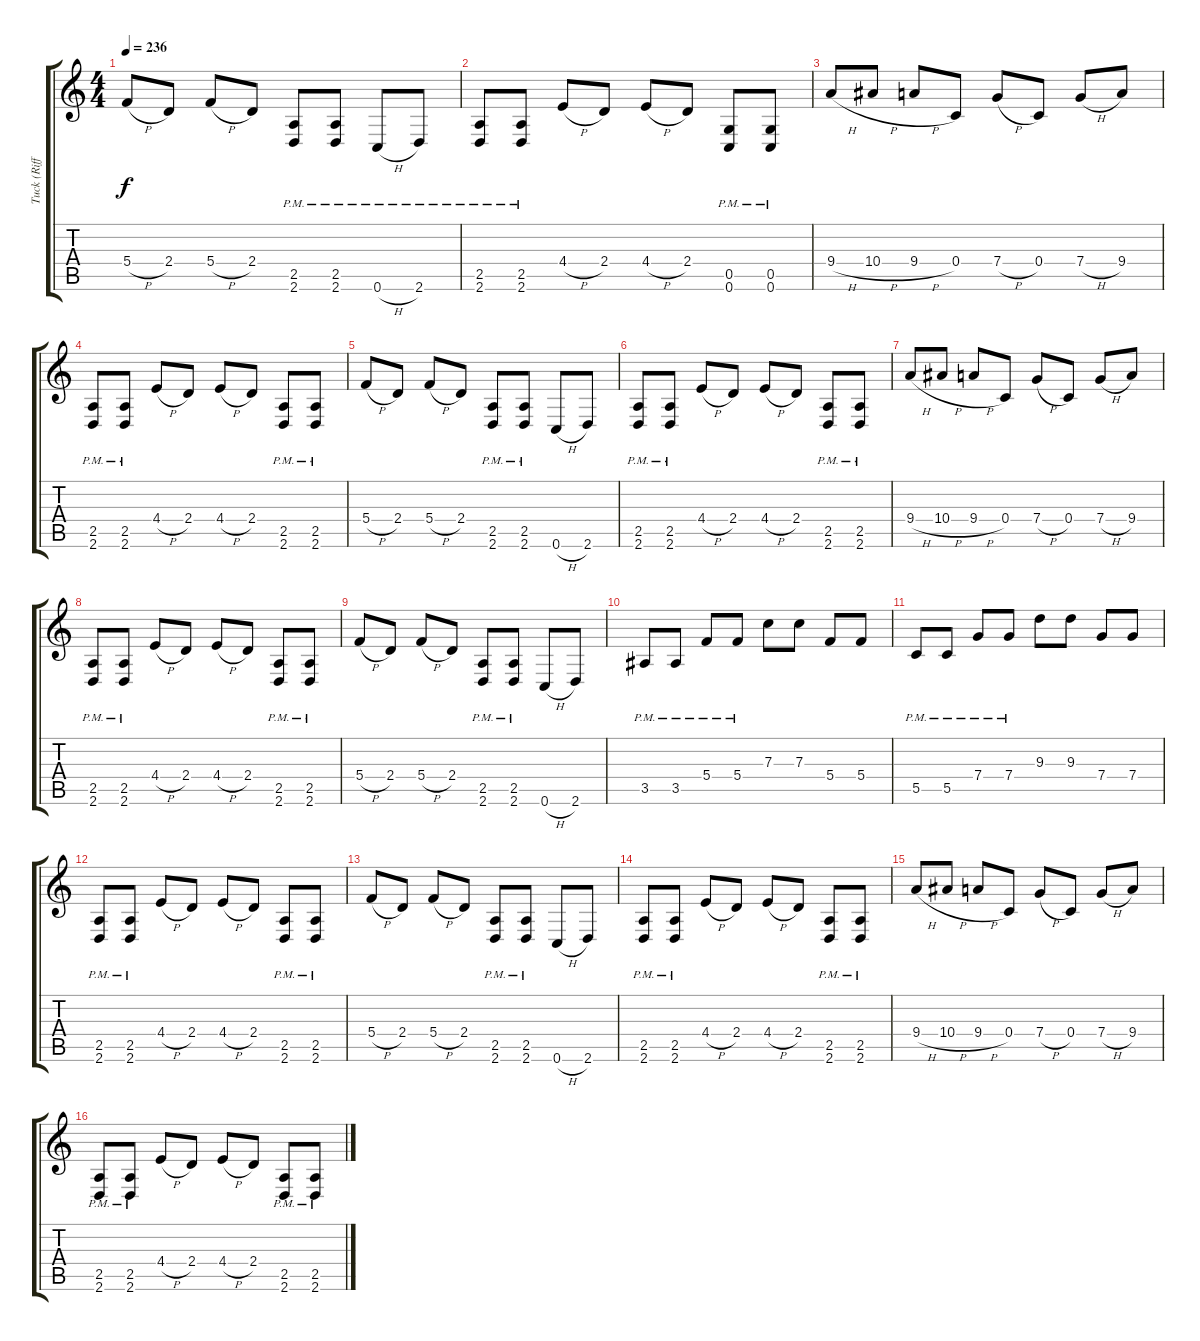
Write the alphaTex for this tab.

\track ("Tuck (Riff)" "Tuck (Riff") {instrument distortionguitar}
\staff {score tabs}
\tuning (D4 A3 F3 C3 G2 C2) {hide}
\ts (4 4)
\tempo 236
\clef g2
\ks c
5.4{h}.8{dy f} 2.4.8 5.4{h}.8 2.4.8 (2.5{pm} 2.6{pm}).8 (2.5 2.6{pm}).8 0.6{h pm}.8 2.6{pm}.8 |
(2.5{pm} 2.6{pm}).8 (2.5{pm} 2.6{pm}).8 4.4{h}.8 2.4.8 4.4{h}.8 2.4.8 (0.5{pm} 0.6{pm}).8 (0.5{pm} 0.6{pm}).8 |
9.4{h}.8 10.4{h}.8 9.4{h}.8 0.4.8 7.4{h}.8 0.4.8 7.4{h}.8 9.4.8 |
(2.5{pm} 2.6{pm}).8 (2.5{pm} 2.6{pm}).8 4.4{h}.8 2.4.8 4.4{h}.8 2.4.8 (2.5{pm} 2.6{pm}).8 (2.5{pm} 2.6{pm}).8 |
5.4{h}.8 2.4.8 5.4{h}.8 2.4.8 (2.5{pm} 2.6{pm}).8 (2.5{pm} 2.6{pm}).8 0.6{h}.8 2.6.8 |
(2.5{pm} 2.6{pm}).8 (2.5{pm} 2.6{pm}).8 4.4{h}.8 2.4.8 4.4{h}.8 2.4.8 (2.5{pm} 2.6{pm}).8 (2.5{pm} 2.6{pm}).8 |
9.4{h}.8 10.4{h}.8 9.4{h}.8 0.4.8 7.4{h}.8 0.4.8 7.4{h}.8 9.4.8 |
(2.5{pm} 2.6{pm}).8 (2.5{pm} 2.6{pm}).8 4.4{h}.8 2.4.8 4.4{h}.8 2.4.8 (2.5{pm} 2.6{pm}).8 (2.5{pm} 2.6{pm}).8 |
5.4{h}.8 2.4.8 5.4{h}.8 2.4.8 (2.5{pm} 2.6{pm}).8 (2.5{pm} 2.6{pm}).8 0.6{h}.8 2.6.8 |
3.5{pm}.8 3.5{pm}.8 5.4{pm}.8 5.4{pm}.8 7.3.8 7.3.8 5.4.8 5.4.8 |
5.5{pm}.8 5.5{pm}.8 7.4{pm}.8 7.4{pm}.8 9.3.8 9.3.8 7.4.8 7.4.8 |
(2.5{pm} 2.6{pm}).8 (2.5{pm} 2.6{pm}).8 4.4{h}.8 2.4.8 4.4{h}.8 2.4.8 (2.5{pm} 2.6{pm}).8 (2.5{pm} 2.6{pm}).8 |
5.4{h}.8 2.4.8 5.4{h}.8 2.4.8 (2.5{pm} 2.6{pm}).8 (2.5{pm} 2.6{pm}).8 0.6{h}.8 2.6.8 |
(2.5{pm} 2.6{pm}).8 (2.5{pm} 2.6{pm}).8 4.4{h}.8 2.4.8 4.4{h}.8 2.4.8 (2.5{pm} 2.6{pm}).8 (2.5{pm} 2.6{pm}).8 |
9.4{h}.8 10.4{h}.8 9.4{h}.8 0.4.8 7.4{h}.8 0.4.8 7.4{h}.8 9.4.8 |
(2.5{pm} 2.6{pm}).8 (2.5{pm} 2.6{pm}).8 4.4{h}.8 2.4.8 4.4{h}.8 2.4.8 (2.5{pm} 2.6{pm}).8 (2.5{pm} 2.6{pm}).8
